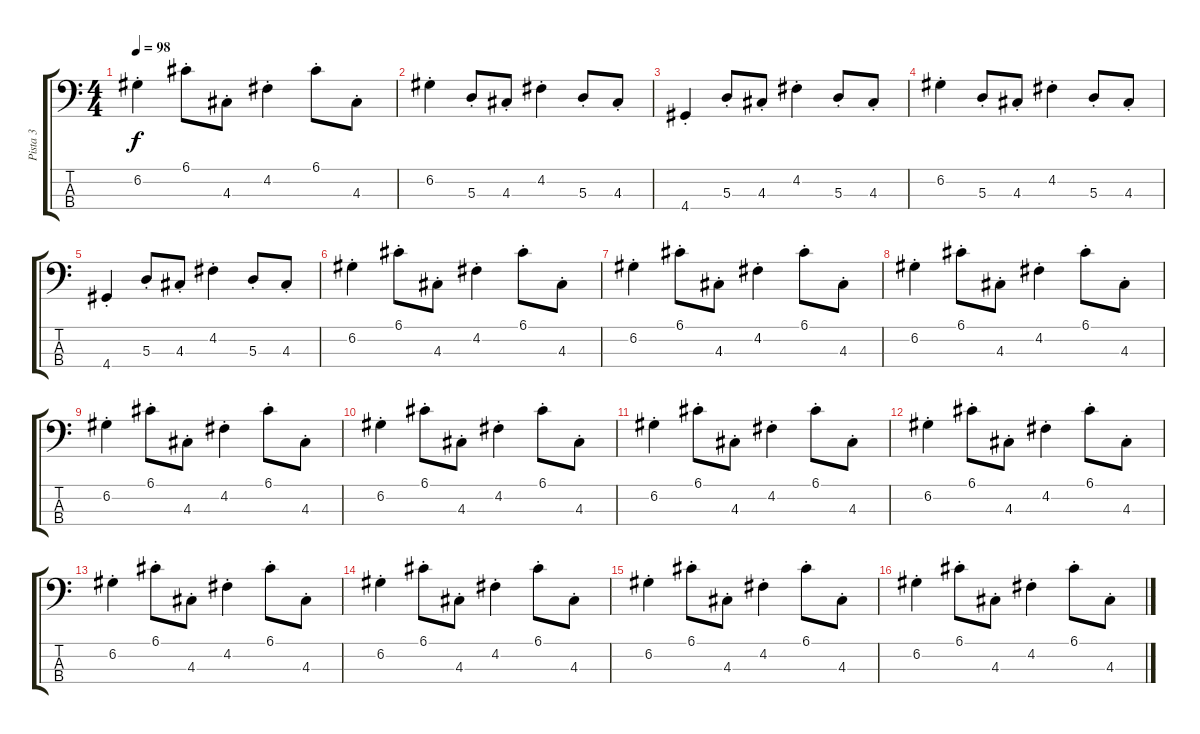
\track ("Pista 3" "Pista 3") {instrument electricbassfinger}
\staff {score tabs}
\tuning (G2 D2 A1 E1) {hide}
\ts (4 4)
\tempo 98
\clef f4
\ks c
6.2{st}.4{dy f} 6.1{st}.8 4.3{st}.8 4.2{st}.4 6.1{st}.8 4.3{st}.8 |
6.2{st}.4 5.3{st}.8 4.3{st}.8 4.2{st}.4 5.3{st}.8 4.3{st}.8 |
4.4{st}.4 5.3{st}.8 4.3{st}.8 4.2{st}.4 5.3{st}.8 4.3{st}.8 |
6.2{st}.4 5.3{st}.8 4.3{st}.8 4.2{st}.4 5.3{st}.8 4.3{st}.8 |
4.4{st}.4 5.3{st}.8 4.3{st}.8 4.2{st}.4 5.3{st}.8 4.3{st}.8 |
6.2{st}.4 6.1{st}.8 4.3{st}.8 4.2{st}.4 6.1{st}.8 4.3{st}.8 |
6.2{st}.4 6.1{st}.8 4.3{st}.8 4.2{st}.4 6.1{st}.8 4.3{st}.8 |
6.2{st}.4 6.1{st}.8 4.3{st}.8 4.2{st}.4 6.1{st}.8 4.3{st}.8 |
6.2{st}.4 6.1{st}.8 4.3{st}.8 4.2{st}.4 6.1{st}.8 4.3{st}.8 |
6.2{st}.4 6.1{st}.8 4.3{st}.8 4.2{st}.4 6.1{st}.8 4.3{st}.8 |
6.2{st}.4 6.1{st}.8 4.3{st}.8 4.2{st}.4 6.1{st}.8 4.3{st}.8 |
6.2{st}.4 6.1{st}.8 4.3{st}.8 4.2{st}.4 6.1{st}.8 4.3{st}.8 |
6.2{st}.4 6.1{st}.8 4.3{st}.8 4.2{st}.4 6.1{st}.8 4.3{st}.8 |
6.2{st}.4 6.1{st}.8 4.3{st}.8 4.2{st}.4 6.1{st}.8 4.3{st}.8 |
6.2{st}.4 6.1{st}.8 4.3{st}.8 4.2{st}.4 6.1{st}.8 4.3{st}.8 |
6.2{st}.4 6.1{st}.8 4.3{st}.8 4.2{st}.4 6.1{st}.8 4.3{st}.8
